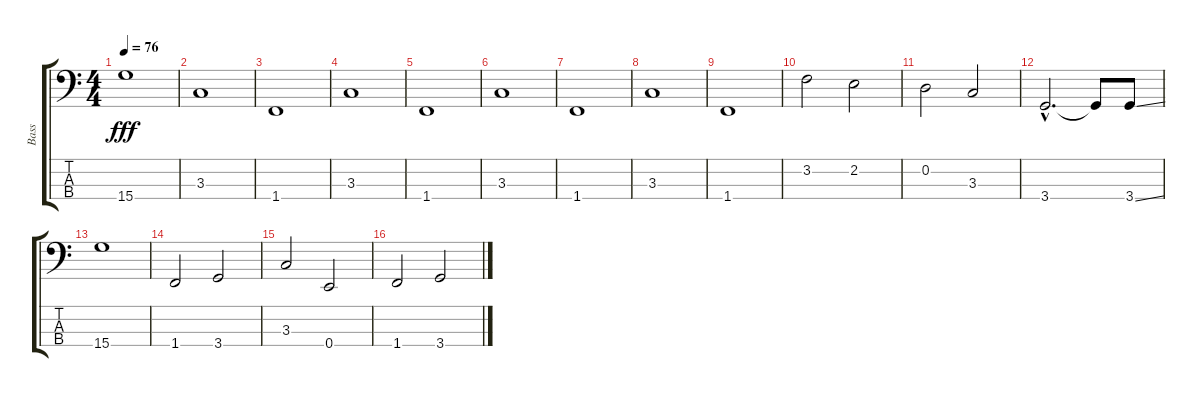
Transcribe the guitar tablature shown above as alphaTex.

\track ("Bass" "Bass") {instrument electricbassfinger}
\staff {score tabs}
\tuning (G2 D2 A1 E1) {hide}
\ts (4 4)
\tempo 76
\clef f4
\ks c
15.4.1{dy fff} |
3.3.1 |
1.4.1 |
3.3.1 |
1.4.1 |
3.3.1 |
1.4.1 |
3.3.1 |
1.4.1 |
3.2.2 2.2.2 |
0.2.2 3.3.2 |
3.4{hac}.2{d} 3.4{t}.8 3.4{ss}.8 |
15.4.1 |
1.4.2 3.4.2 |
3.3.2 0.4.2 |
1.4.2 3.4.2
